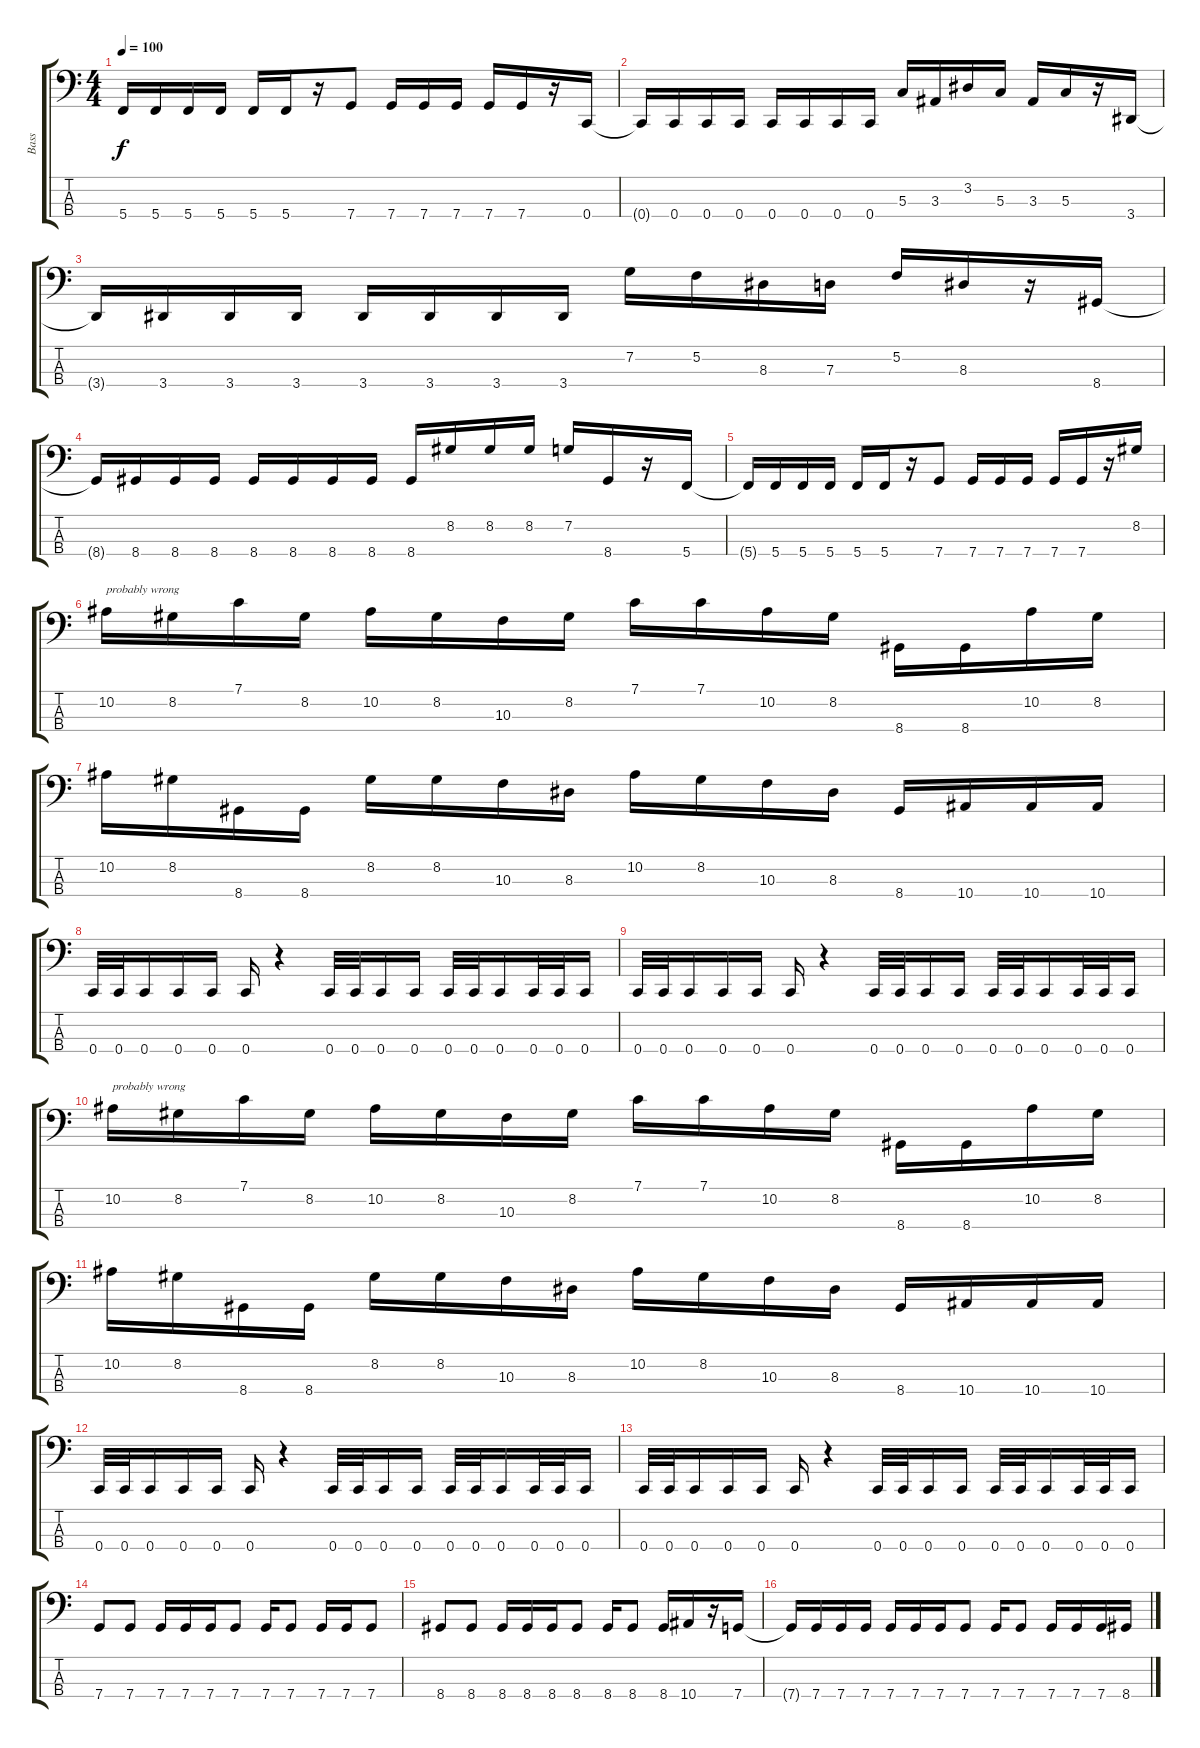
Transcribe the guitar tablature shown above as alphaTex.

\track ("Bass" "Bass") {instrument electricbasspick}
\staff {score tabs}
\tuning (F2 C2 G1 C1) {hide}
\ts (4 4)
\tempo 100
\clef f4
\ks c
5.4{t}.16{dy f} 5.4.16 5.4.16 5.4.16 5.4.16 5.4.16 r.16 7.4.8 7.4.16 7.4.16 7.4.16 7.4.16 7.4.16 r.16 0.4.16 |
0.4{t}.16 0.4.16 0.4.16 0.4.16 0.4.16 0.4.16 0.4.16 0.4.16 5.3.16 3.3.16 3.2.16 5.3.16 3.3.16 5.3.16 r.16 3.4.16 |
3.4{t}.16 3.4.16 3.4.16 3.4.16 3.4.16 3.4.16 3.4.16 3.4.16 7.2.16 5.2.16 8.3.16 7.3.16 5.2.16 8.3.16 r.16 8.4.16 |
8.4{t}.16 8.4.16 8.4.16 8.4.16 8.4.16 8.4.16 8.4.16 8.4.16 8.4.16 8.2.16 8.2.16 8.2.16 7.2.16 8.4.16 r.16 5.4.16 |
5.4{t}.16 5.4.16 5.4.16 5.4.16 5.4.16 5.4.16 r.16 7.4.8 7.4.16 7.4.16 7.4.16 7.4.16 7.4.16 r.16 8.2.16 |
10.2.16{txt "probably wrong"} 8.2.16 7.1.16 8.2.16 10.2.16 8.2.16 10.3.16 8.2.16 7.1.16 7.1.16 10.2.16 8.2.16 8.4.16 8.4.16 10.2.16 8.2.16 |
10.2.16 8.2.16 8.4.16 8.4.16 8.2.16 8.2.16 10.3.16 8.3.16 10.2.16 8.2.16 10.3.16 8.3.16 8.4.16 10.4.16 10.4.16 10.4.16 |
0.4.32 0.4.32 0.4.16 0.4.16 0.4.16 0.4.16 r.4 0.4.32 0.4.32 0.4.16 0.4.16 0.4.32 0.4.32 0.4.16 0.4.32 0.4.32 0.4.16 |
0.4.32 0.4.32 0.4.16 0.4.16 0.4.16 0.4.16 r.4 0.4.32 0.4.32 0.4.16 0.4.16 0.4.32 0.4.32 0.4.16 0.4.32 0.4.32 0.4.16 |
10.2.16{txt "probably wrong"} 8.2.16 7.1.16 8.2.16 10.2.16 8.2.16 10.3.16 8.2.16 7.1.16 7.1.16 10.2.16 8.2.16 8.4.16 8.4.16 10.2.16 8.2.16 |
10.2.16 8.2.16 8.4.16 8.4.16 8.2.16 8.2.16 10.3.16 8.3.16 10.2.16 8.2.16 10.3.16 8.3.16 8.4.16 10.4.16 10.4.16 10.4.16 |
0.4.32 0.4.32 0.4.16 0.4.16 0.4.16 0.4.16 r.4 0.4.32 0.4.32 0.4.16 0.4.16 0.4.32 0.4.32 0.4.16 0.4.32 0.4.32 0.4.16 |
0.4.32 0.4.32 0.4.16 0.4.16 0.4.16 0.4.16 r.4 0.4.32 0.4.32 0.4.16 0.4.16 0.4.32 0.4.32 0.4.16 0.4.32 0.4.32 0.4.16 |
7.4.8 7.4.8 7.4.16 7.4.16 7.4.16 7.4.8 7.4.16 7.4.8 7.4.16 7.4.16 7.4.8 |
8.4.8 8.4.8 8.4.16 8.4.16 8.4.16 8.4.8 8.4.16 8.4.8 8.4.16 10.4.16 r.16 7.4.16 |
7.4{t}.16 7.4.16 7.4.16 7.4.16 7.4.16 7.4.16 7.4.16 7.4.8 7.4.16 7.4.8 7.4.16 7.4.16 7.4.16 8.4.16
